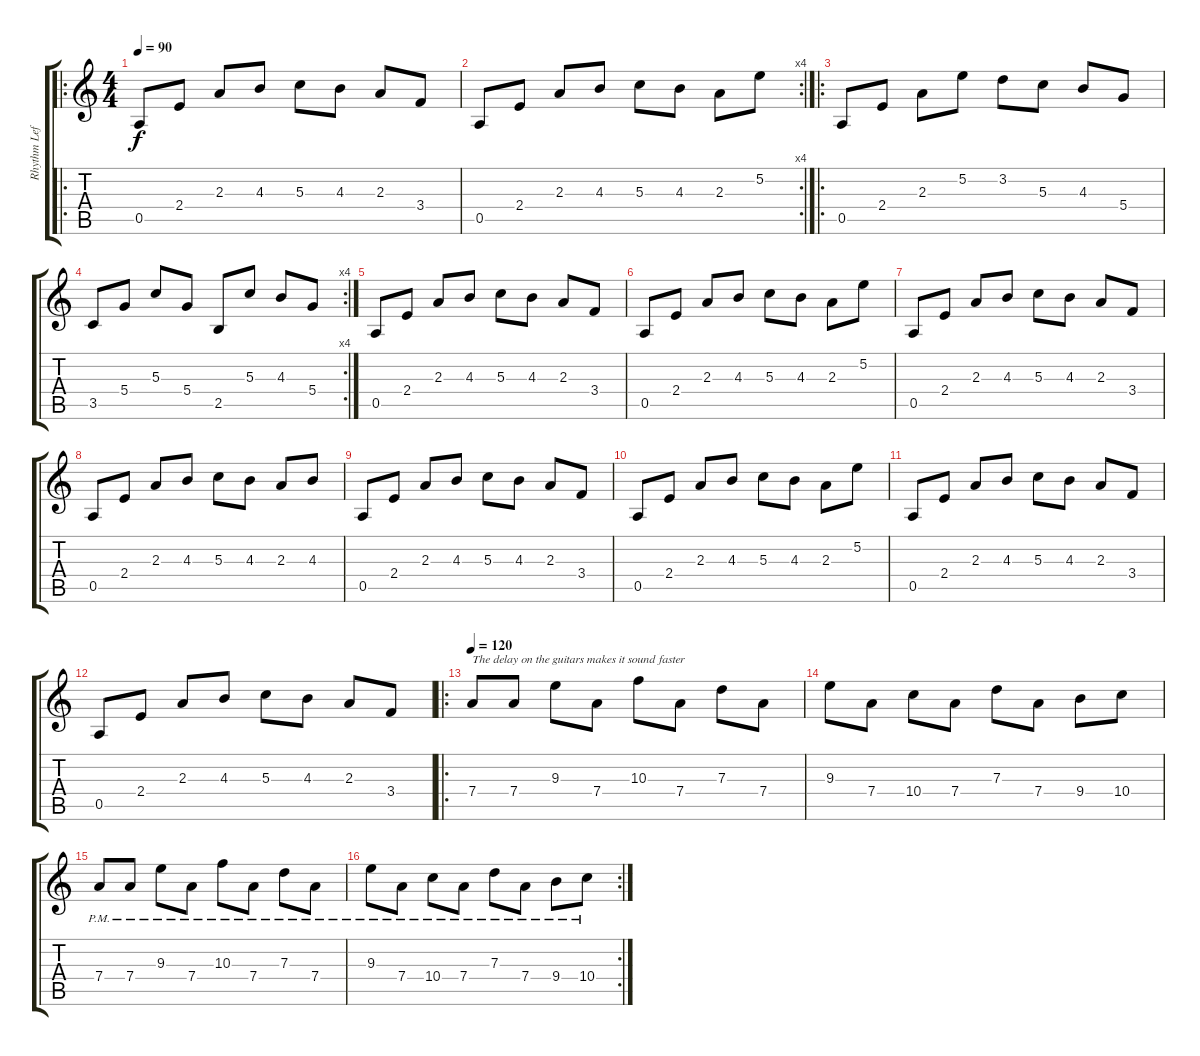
\track ("Rhythm Left" "Rhythm Lef") {instrument distortionguitar}
\staff {score tabs}
\tuning (E4 B3 G3 D3 A2 E2) {hide}
\ro
\ts (4 4)
\tempo 90
\clef g2
\ks c
0.5.8{dy f} 2.4.8 2.3.8 4.3.8 5.3.8 4.3.8 2.3.8 3.4.8 |
\rc 4
0.5.8 2.4.8 2.3.8 4.3.8 5.3.8 4.3.8 2.3.8 5.2.8 |
\ro
0.5.8 2.4.8 2.3.8 5.2.8 3.2.8 5.3.8 4.3.8 5.4.8 |
\rc 4
3.5.8 5.4.8 5.3.8 5.4.8 2.5.8 5.3.8 4.3.8 5.4.8 |
0.5.8 2.4.8 2.3.8 4.3.8 5.3.8 4.3.8 2.3.8 3.4.8 |
0.5.8 2.4.8 2.3.8 4.3.8 5.3.8 4.3.8 2.3.8 5.2.8 |
0.5.8 2.4.8 2.3.8 4.3.8 5.3.8 4.3.8 2.3.8 3.4.8 |
0.5.8 2.4.8 2.3.8 4.3.8 5.3.8 4.3.8 2.3.8 4.3.8 |
0.5.8 2.4.8 2.3.8 4.3.8 5.3.8 4.3.8 2.3.8 3.4.8 |
0.5.8 2.4.8 2.3.8 4.3.8 5.3.8 4.3.8 2.3.8 5.2.8 |
0.5.8 2.4.8 2.3.8 4.3.8 5.3.8 4.3.8 2.3.8 3.4.8 |
0.5.8 2.4.8 2.3.8 4.3.8 5.3.8 4.3.8 2.3.8 3.4.8 |
\ro
\tempo 120
7.4.8{txt "The delay on the guitars makes it sound faster"} 7.4.8 9.3.8 7.4.8 10.3.8 7.4.8 7.3.8 7.4.8 |
9.3.8 7.4.8 10.4.8 7.4.8 7.3.8 7.4.8 9.4.8 10.4.8 |
7.4{pm}.8 7.4{pm}.8 9.3{pm}.8 7.4{pm}.8 10.3{pm}.8 7.4{pm}.8 7.3{pm}.8 7.4{pm}.8 |
\rc 2
9.3{pm}.8 7.4{pm}.8 10.4{pm}.8 7.4{pm}.8 7.3{pm}.8 7.4{pm}.8 9.4{pm}.8 10.4{pm}.8
